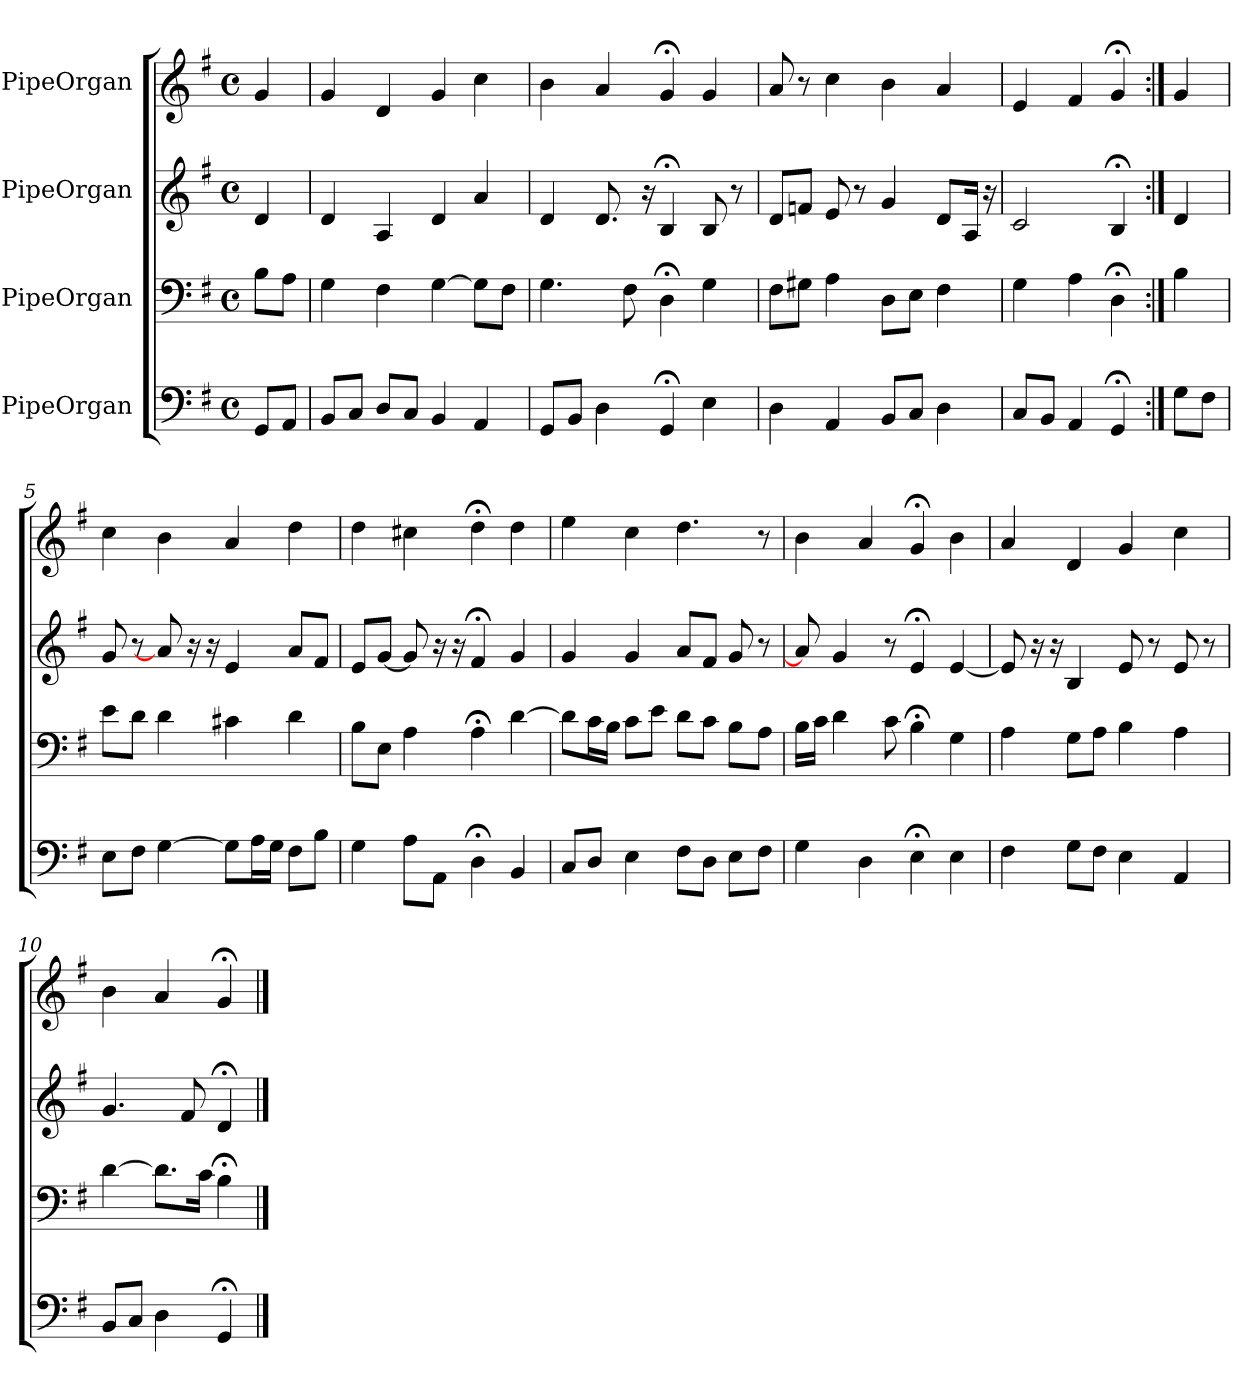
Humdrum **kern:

**kern	**kern	**kern	**kern
*part4	*part3	*part2	*part1
*staff4	*staff3	*staff2	*staff1
*I"PipeOrgan	*I"PipeOrgan	*I"PipeOrgan	*I"PipeOrgan
*k[f#]	*k[f#]	*k[f#]	*k[f#]
*G:	*G:	*G:	*G:
*M4/4	*M4/4	*M4/4	*M4/4
*met(c)	*met(c)	*met(c)	*met(c)
*MM60	*MM60	*MM60	*MM60
=	=	=	=
8GGL	8BL	4d	4g
8AAJ	8AJ	.	.
=1	=1	=1	=1
8BBL	4G	4d	4g
8CJ	.	.	.
8DL	4F#	4A	4d
8CJ	.	.	.
4BB	[4G	4d	4g
4AA	8GL]	4a	4cc
.	8F#J	.	.
=2	=2	=2	=2
8GGL	4.G	4d	4b
8BBJ	.	.	.
4D	.	8.d	4a
.	8F#	.	.
.	.	16r	.
4GG;<	4D;<	4B;<	4g;<
4E	4G	8B	4g
.	.	8r	.
=3	=3	=3	=3
4D	8F#L	8dL	8a
.	8G#XJ	8fnJ	8r
4AA	4A	8e	4cc
.	.	8r	.
8BBL	8DL	4g	4b
8CJ	8EJ	.	.
4D	4F#	8dL	4a
.	.	16AJk	.
.	.	16r	.
=4	=4	=4	=4
8CL	4G	2c	4e
8BBJ	.	.	.
4AA	4A	.	4f#
4GG;<	4D;<	4B;<	4g;<
=:|!	=:|!	=:|!	=:|!
8GL	4B	4d	4g
8F#J	.	.	.
=5	=5	=5	=5
8EL	8eL	8g	4cc
8F#J	8dJ	8r	.
[4G	4d	8a]	4b
.	.	16r	.
.	.	16r	.
8GL]	4c#X	4e	4a
16AL	.	.	.
16GJJ	.	.	.
8F#L	4d	8aL	4dd
8BJ	.	8f#J	.
=6	=6	=6	=6
4G	8BL	8eL	4dd
.	8EJ	[8gJ	.
8AL	4A	8g]	4cc#X
8AAJ	.	16r	.
.	.	16r	.
4D;<	4A;<	4f#;<	4dd;<
4BB	[4d	4g	4dd
=7	=7	=7	=7
8CL	8dL]	4g	4ee
8DJ	16cL	.	.
.	16BJJ	.	.
4E	8cL	4g	4cc
.	8eJ	.	.
8F#L	8dL	8aL	4.dd
8DJ	8cJ	8f#J	.
8EL	8BL	8g	.
8F#J	8AJ	8r	8r
=8	=8	=8	=8
4G	16BLL	8a]	4b
.	16cJJ	.	.
.	4d	4g	.
4D	.	.	4a
.	8c	8r	.
4E;<	4B;<	4e;<	4g;<
4E	4G	[4e	4b
=9	=9	=9	=9
4F#	4A	8e]	4a
.	.	16r	.
.	.	16r	.
8GL	8GL	4B	4d
8F#J	8AJ	.	.
4E	4B	8e	4g
.	.	8r	.
4AA	4A	8e	4cc
.	.	8r	.
=10	=10	=10	=10
8BBL	[4d	4.g	4b
8CJ	.	.	.
4D	8.dL]	.	4a
.	.	8f#	.
.	16cJk	.	.
4GG;<	4B;<	4d;<	4g;<
==	==	==	==
*-	*-	*-	*-
